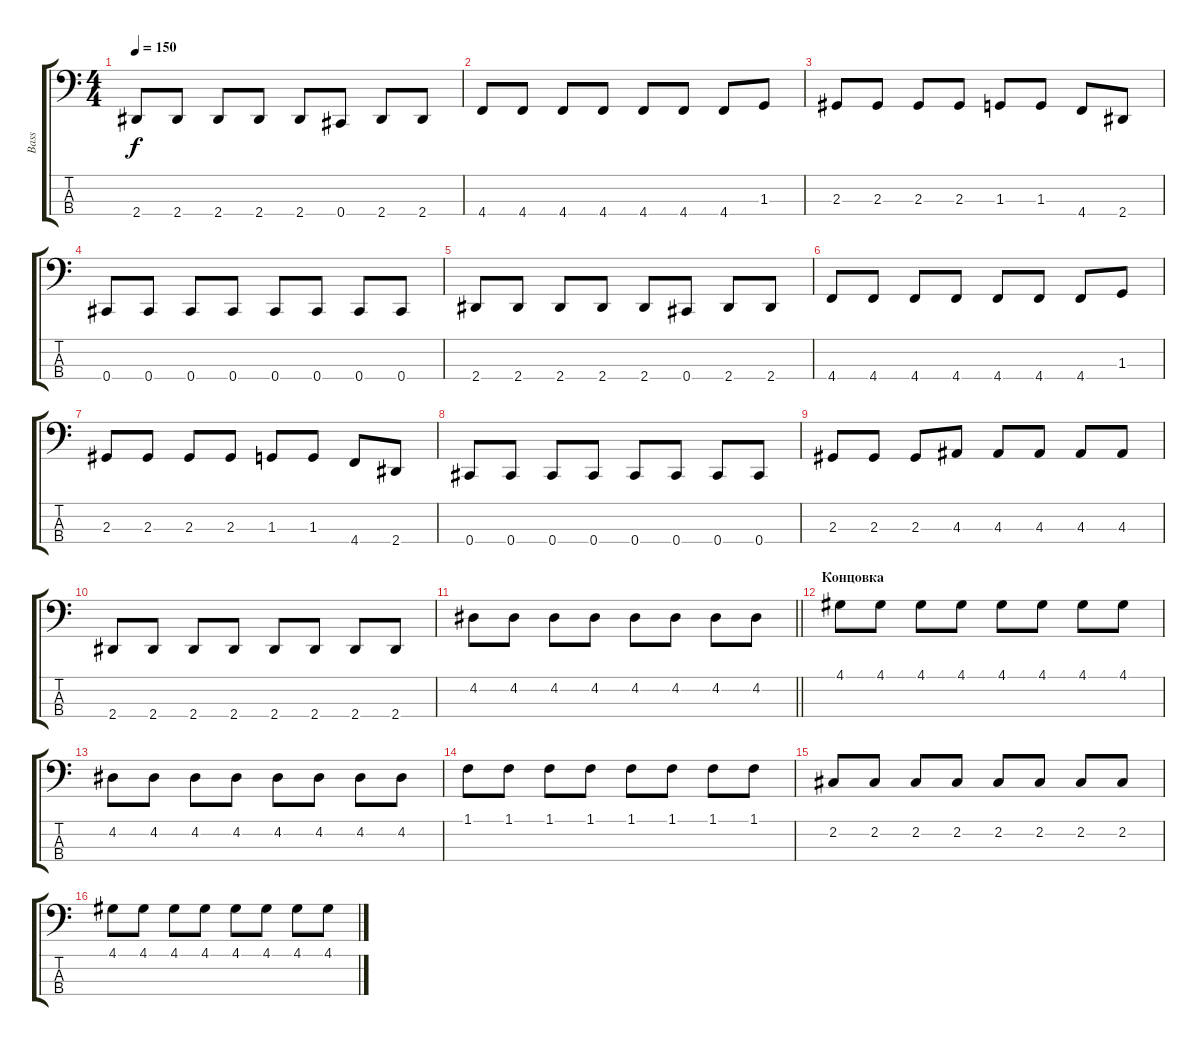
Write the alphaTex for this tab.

\track ("Bass" "Bass") {instrument electricbassfinger}
\staff {score tabs}
\tuning (E2 B1 Gb1 Db1) {hide}
\ts (4 4)
\tempo 150
\clef f4
\ks c
2.4.8{dy f} 2.4.8 2.4.8 2.4.8 2.4.8 0.4.8 2.4.8 2.4.8 |
4.4.8 4.4.8 4.4.8 4.4.8 4.4.8 4.4.8 4.4.8 1.3.8 |
2.3.8 2.3.8 2.3.8 2.3.8 1.3.8 1.3.8 4.4.8 2.4.8 |
0.4.8 0.4.8 0.4.8 0.4.8 0.4.8 0.4.8 0.4.8 0.4.8 |
2.4.8 2.4.8 2.4.8 2.4.8 2.4.8 0.4.8 2.4.8 2.4.8 |
4.4.8 4.4.8 4.4.8 4.4.8 4.4.8 4.4.8 4.4.8 1.3.8 |
2.3.8 2.3.8 2.3.8 2.3.8 1.3.8 1.3.8 4.4.8 2.4.8 |
0.4.8 0.4.8 0.4.8 0.4.8 0.4.8 0.4.8 0.4.8 0.4.8 |
2.3.8 2.3.8 2.3.8 4.3.8 4.3.8 4.3.8 4.3.8 4.3.8 |
2.4.8 2.4.8 2.4.8 2.4.8 2.4.8 2.4.8 2.4.8 2.4.8 |
\barLineRight lightlight
4.2.8 4.2.8 4.2.8 4.2.8 4.2.8 4.2.8 4.2.8 4.2.8 |
\section ("" "Концовка")
4.1.8 4.1.8 4.1.8 4.1.8 4.1.8 4.1.8 4.1.8 4.1.8 |
4.2.8 4.2.8 4.2.8 4.2.8 4.2.8 4.2.8 4.2.8 4.2.8 |
1.1.8 1.1.8 1.1.8 1.1.8 1.1.8 1.1.8 1.1.8 1.1.8 |
2.2.8 2.2.8 2.2.8 2.2.8 2.2.8 2.2.8 2.2.8 2.2.8 |
4.1.8 4.1.8 4.1.8 4.1.8 4.1.8 4.1.8 4.1.8 4.1.8
